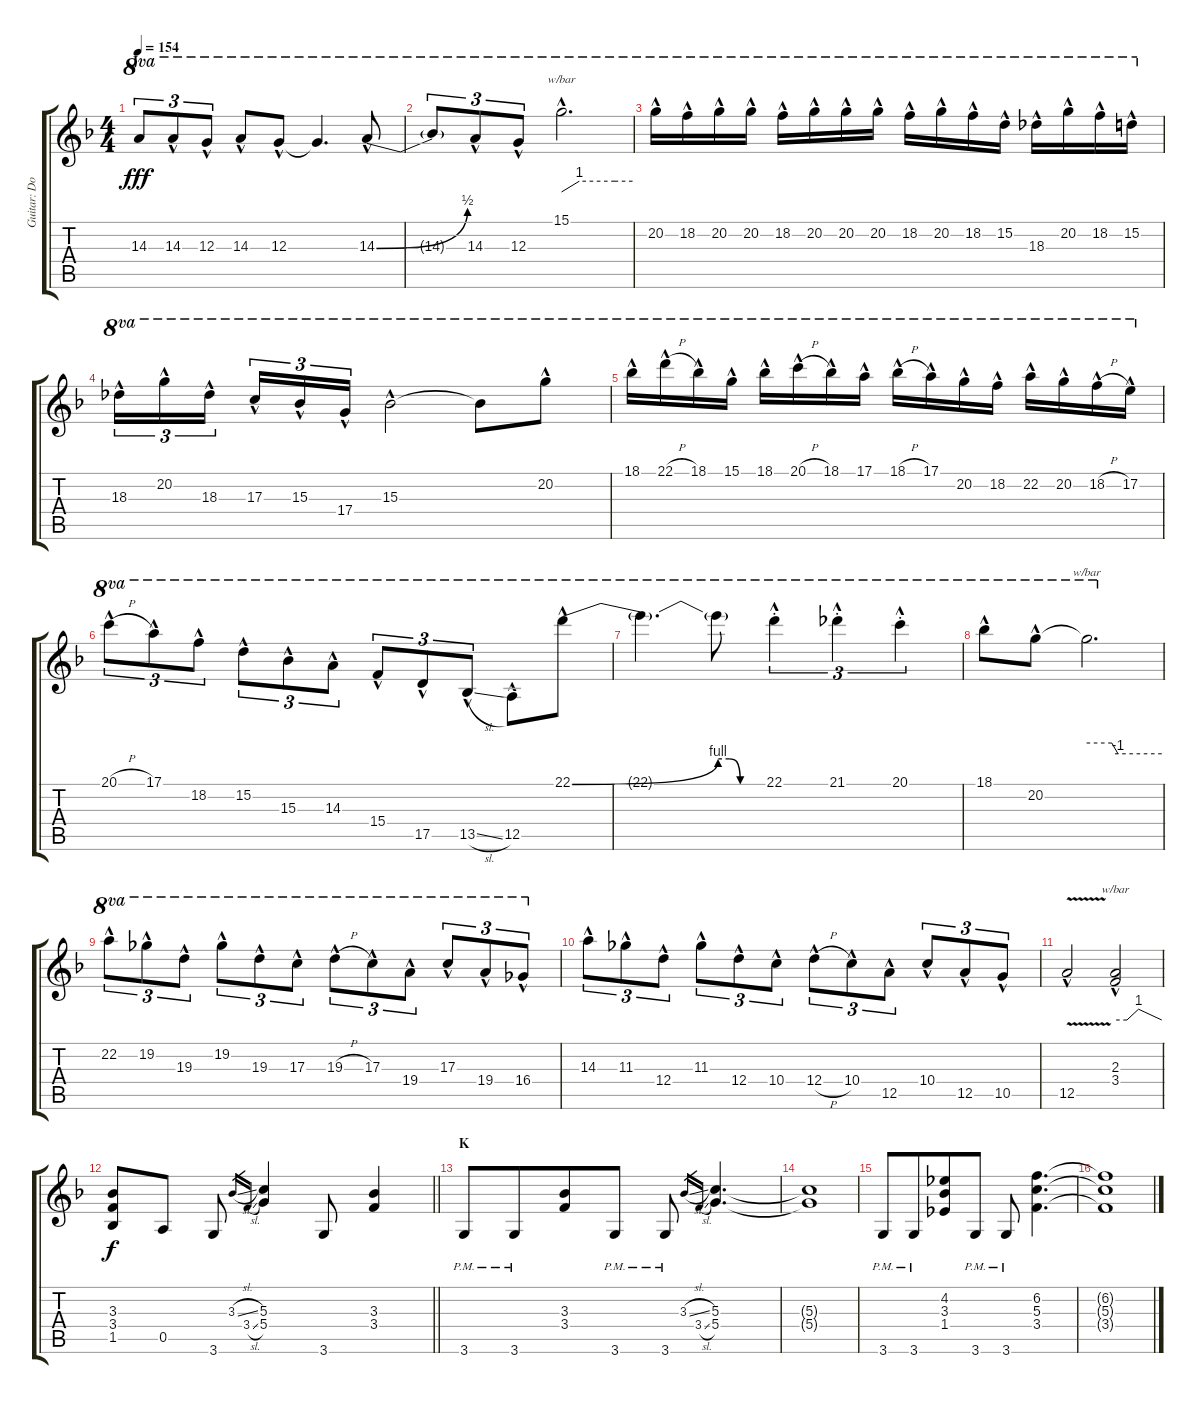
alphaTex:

\track ("Guitar: Doug" "Guitar: Do") {instrument overdrivenguitar}
\staff {score tabs}
\tuning (E4 B3 G3 D3 A2 E2) {hide}
\ts (4 4)
\section ("" "J")
\tempo 154
\clef g2
\ks f
14.3{t}.8{tu (3 2) ot 8va dy fff} 14.3{hac}.8{tu (3 2) ot 8va} 12.3{hac}.8{tu (3 2) ot 8va} 14.3{hac}.8{ot 8va} 12.3{hac}.8{ot 8va} 12.3{t}.4{d ot 8va} 14.3{be (bend 0 0 60 2) hac}.8{ot 8va} |
14.3{t}.8{tu (3 2) ot 8va} 14.3{hac}.8{tu (3 2) ot 8va} 12.3{hac}.8{tu (3 2) ot 8va} 15.1{hac}.2{d tbe (custom default 0 0 15 4 45 4 60 4) ot 8va} |
20.2{hac}.16{ot 8va} 18.2{hac}.16{ot 8va} 20.2{hac}.16{ot 8va} 20.2{hac}.16{ot 8va} 18.2{hac}.16{ot 8va} 20.2{hac}.16{ot 8va} 20.2{hac}.16{ot 8va} 20.2{hac}.16{ot 8va} 18.2{hac}.16{ot 8va} 20.2{hac}.16{ot 8va} 18.2{hac}.16{ot 8va} 15.2{hac}.16{ot 8va} 18.3{hac}.16{ot 8va} 20.2{hac}.16{ot 8va} 18.2{hac}.16{ot 8va} 15.2{hac}.16{ot 8va} |
18.3{hac}.16{tu (3 2) ot 8va} 20.2{hac}.16{tu (3 2) ot 8va} 18.3{hac}.16{tu (3 2) ot 8va beam splitsecondary} 17.3{hac}.16{tu (3 2) ot 8va} 15.3{hac}.16{tu (3 2) ot 8va} 17.4{hac}.16{tu (3 2) ot 8va} 15.3{hac}.2{ot 8va} 15.3{t}.8{ot 8va} 20.2{hac}.8{ot 8va} |
18.1{hac}.16{ot 8va} 22.1{h hac}.16{ot 8va} 18.1{hac}.16{ot 8va} 15.1{hac}.16{ot 8va} 18.1{hac}.16{ot 8va} 20.1{h hac}.16{ot 8va} 18.1{hac}.16{ot 8va} 17.1{hac}.16{ot 8va} 18.1{h hac}.16{ot 8va} 17.1{hac}.16{ot 8va} 20.2{hac}.16{ot 8va} 18.2{hac}.16{ot 8va} 22.2{hac}.16{ot 8va} 20.2{hac}.16{ot 8va} 18.2{h hac}.16{ot 8va} 17.2{hac}.16{ot 8va} |
20.1{h hac}.8{tu (3 2) ot 8va} 17.1{hac}.8{tu (3 2) ot 8va} 18.2{hac}.8{tu (3 2) ot 8va} 15.2{hac}.8{tu (3 2) ot 8va} 15.3{hac}.8{tu (3 2) ot 8va} 14.3{hac}.8{tu (3 2) ot 8va} 15.4{hac}.8{tu (3 2) ot 8va} 17.5{hac}.8{tu (3 2) ot 8va} 13.5{sl hac}.8{tu (3 2) ot 8va} 12.5{hac}.8{ot 8va} 22.1{be (bend 0 0 60 4) hac}.8{ot 8va} |
22.1{t}.4{d ot 8va} 22.1{be (custom 0 4 15 4 30 0 60 0) t}.8{ot 8va} 22.1{hac st}.4{tu (3 2) ot 8va} 21.1{hac st}.4{tu (3 2) ot 8va} 20.1{hac st}.4{tu (3 2) ot 8va} |
18.1{hac}.8{ot 8va} 20.2{hac}.8{ot 8va} 20.2{t}.2{d tbe (custom default 0 0 20 0 25 -4 60 -4) ot 8va} |
22.2{hac}.8{tu (3 2) ot 8va} 19.2{hac}.8{tu (3 2) ot 8va} 19.3{hac}.8{tu (3 2) ot 8va} 19.2{hac}.8{tu (3 2) ot 8va} 19.3{hac}.8{tu (3 2) ot 8va} 17.3{hac}.8{tu (3 2) ot 8va} 19.3{h hac}.8{tu (3 2) ot 8va} 17.3{hac}.8{tu (3 2) ot 8va} 19.4{hac}.8{tu (3 2) ot 8va} 17.3{hac}.8{tu (3 2) ot 8va} 19.4{hac}.8{tu (3 2) ot 8va} 16.4{hac}.8{tu (3 2) ot 8va} |
14.3{hac}.8{tu (3 2)} 11.3{hac}.8{tu (3 2)} 12.4{hac}.8{tu (3 2)} 11.3{hac}.8{tu (3 2)} 12.4{hac}.8{tu (3 2)} 10.4{hac}.8{tu (3 2)} 12.4{h hac}.8{tu (3 2)} 10.4{hac}.8{tu (3 2)} 12.5{hac}.8{tu (3 2)} 10.4{hac}.8{tu (3 2)} 12.5{hac}.8{tu (3 2)} 10.5{hac}.8{tu (3 2)} |
12.5{v hac}.2 (2.3{hac} 3.4{hac}).2{tbe (custom default 0 0 15 0 30 4 60 0)} |
\barLineRight lightlight
(3.3 3.4 1.5).8{dy f} 0.5.8 3.6.8 3.3{sl}.16{gr} 3.4{sl}.16{gr} (5.3 5.4).4 3.6.8 (3.3 3.4).4 |
\section ("" "K")
3.6{pm}.8 3.6{pm}.8{beam merge} (3.3 3.4).8 3.6{pm}.8 3.6{pm}.8 3.3{sl}.16{gr} 3.4{sl}.16{gr} (5.3 5.4).4{d} |
(5.3{t} 5.4{t}).1 |
3.6{pm}.8 3.6{pm}.8{beam merge} (4.2 3.3 1.4).8 3.6{pm}.8 3.6{pm}.8 (6.2 5.3 3.4).4{d} |
(6.2{t} 5.3{t} 3.4{t}).1
